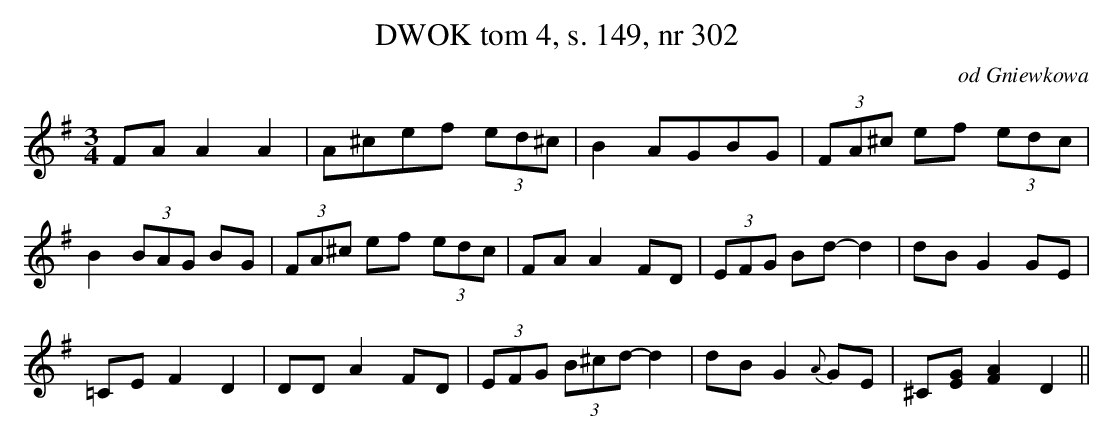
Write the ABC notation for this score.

X:1
T: DWOK tom 4, s. 149, nr 302
O: od Gniewkowa
L: 1/16
M: 3/4
K: G
F2A2 A4 A4 | A2^c2e2f2 (3e2d2^c2 | B4 A2G2B2G2 | (3F2A2^c2 e2f2 (3e2d2c2 |
B4 (3B2A2G2 B2G2 | (3F2A2^c2 e2f2 (3e2d2c2 | F2A2 A4 F2D2 | (3E2F2G2 B2d2-d4 | d2B2 G4 G2E2 |
=C2E2 F4 D4 | D2D2 A4 F2D2 | (3E2F2G2 (3B2^c2d2-d4 | d2B2 G4 {A}G2E2 | ^C2[E2G2][F4A4] D4 ||
